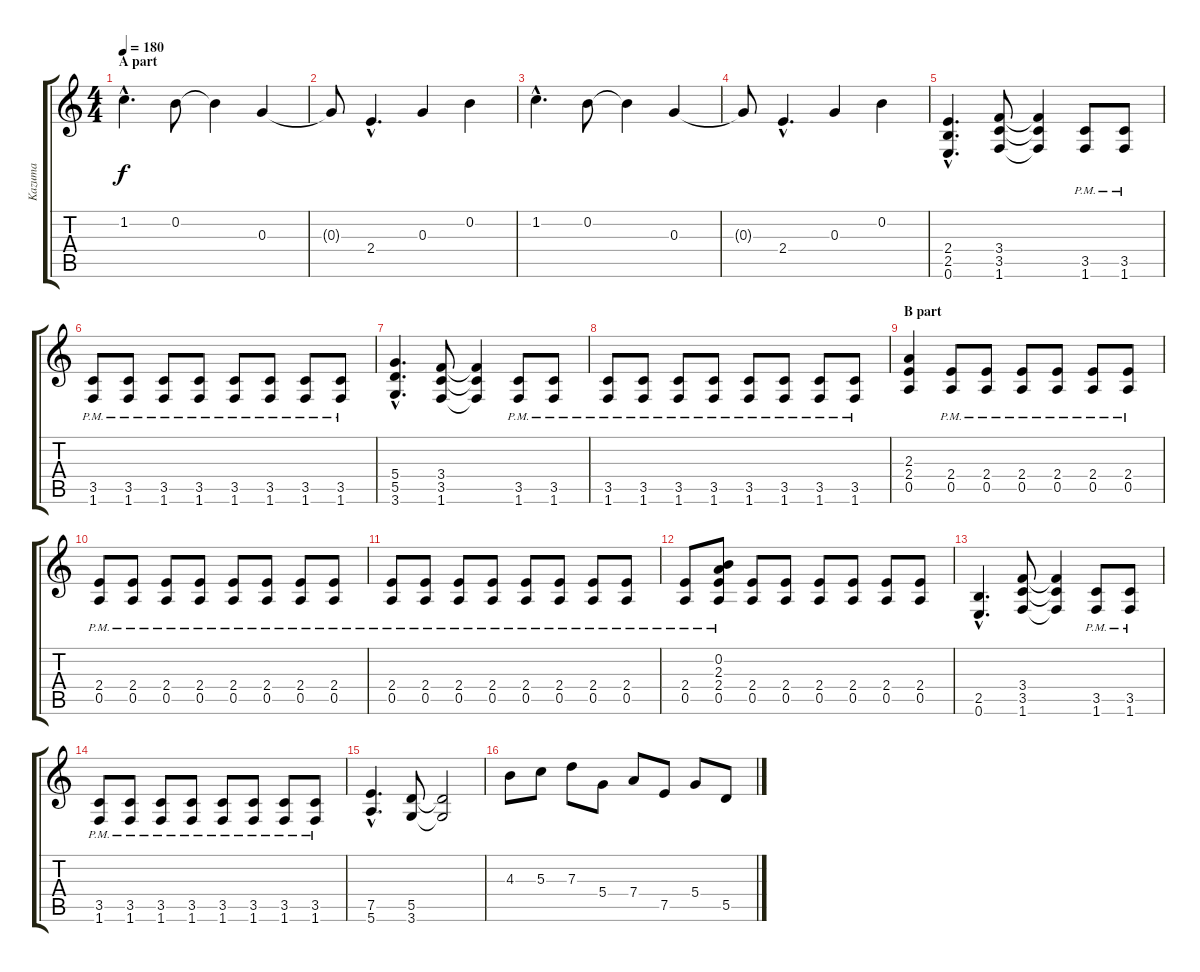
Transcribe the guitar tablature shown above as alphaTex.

\track ("Kazuma" "Kazuma") {instrument distortionguitar}
\staff {score tabs}
\tuning (E4 B3 G3 D3 A2 E2) {hide}
\ts (4 4)
\section ("" "A part")
\tempo 180
\clef g2
\ks c
1.2{hac}.4{d dy f} 0.2.8 0.2{t}.4 0.3.4 |
0.3{t}.8 2.4{hac}.4{d} 0.3.4 0.2.4 |
1.2{hac}.4{d} 0.2.8 0.2{t}.4 0.3.4 |
0.3{t}.8 2.4{hac}.4{d} 0.3.4 0.2.4 |
(2.4{hac} 2.5{hac} 0.6{hac}).4{d} (3.4 3.5 1.6).8 (3.4{t} 3.5{t} 1.6{t}).4 (3.5{pm} 1.6{pm}).8 (3.5{pm} 1.6{pm}).8 |
(3.5{pm} 1.6{pm}).8 (3.5{pm} 1.6{pm}).8 (3.5{pm} 1.6{pm}).8 (3.5{pm} 1.6{pm}).8 (3.5{pm} 1.6{pm}).8 (3.5{pm} 1.6{pm}).8 (3.5{pm} 1.6{pm}).8 (3.5{pm} 1.6{pm}).8 |
(5.4{hac} 5.5{hac} 3.6{hac}).4{d} (3.4 3.5 1.6).8 (3.4{t} 3.5{t} 1.6{t}).4 (3.5{pm} 1.6{pm}).8 (3.5{pm} 1.6{pm}).8 |
(3.5{pm} 1.6{pm}).8 (3.5{pm} 1.6{pm}).8 (3.5{pm} 1.6{pm}).8 (3.5{pm} 1.6{pm}).8 (3.5{pm} 1.6{pm}).8 (3.5{pm} 1.6{pm}).8 (3.5{pm} 1.6{pm}).8 (3.5{pm} 1.6{pm}).8 |
\section ("" "B part")
(2.3 2.4 0.5).4 (2.4{pm} 0.5{pm}).8 (2.4{pm} 0.5{pm}).8 (2.4{pm} 0.5{pm}).8 (2.4{pm} 0.5{pm}).8 (2.4{pm} 0.5{pm}).8 (2.4{pm} 0.5{pm}).8 |
(2.4{pm} 0.5{pm}).8 (2.4{pm} 0.5{pm}).8 (2.4{pm} 0.5{pm}).8 (2.4{pm} 0.5{pm}).8 (2.4{pm} 0.5{pm}).8 (2.4{pm} 0.5{pm}).8 (2.4{pm} 0.5{pm}).8 (2.4{pm} 0.5{pm}).8 |
(2.4{pm} 0.5{pm}).8 (2.4{pm} 0.5{pm}).8 (2.4{pm} 0.5{pm}).8 (2.4{pm} 0.5{pm}).8 (2.4{pm} 0.5{pm}).8 (2.4{pm} 0.5{pm}).8 (2.4{pm} 0.5{pm}).8 (2.4{pm} 0.5{pm}).8 |
(2.4{pm} 0.5{pm}).8 (0.2{pm} 2.3{pm} 2.4{pm} 0.5{pm}).8 (2.4 0.5).8 (2.4 0.5).8 (2.4 0.5).8 (2.4 0.5).8 (2.4 0.5).8 (2.4 0.5).8 |
(2.5{hac} 0.6{hac}).4{d} (3.4 3.5 1.6).8 (3.4{t} 3.5{t} 1.6{t}).4 (3.5{pm} 1.6{pm}).8 (3.5{pm} 1.6{pm}).8 |
(3.5{pm} 1.6{pm}).8 (3.5{pm} 1.6{pm}).8 (3.5{pm} 1.6{pm}).8 (3.5{pm} 1.6{pm}).8 (3.5{pm} 1.6{pm}).8 (3.5{pm} 1.6{pm}).8 (3.5{pm} 1.6{pm}).8 (3.5{pm} 1.6{pm}).8 |
(7.5{hac} 5.6{hac}).4{d} (5.5 3.6).8 (5.5{t} 3.6{t}).2 |
4.3.8 5.3.8 7.3.8 5.4.8 7.4.8 7.5.8 5.4.8 5.5.8
